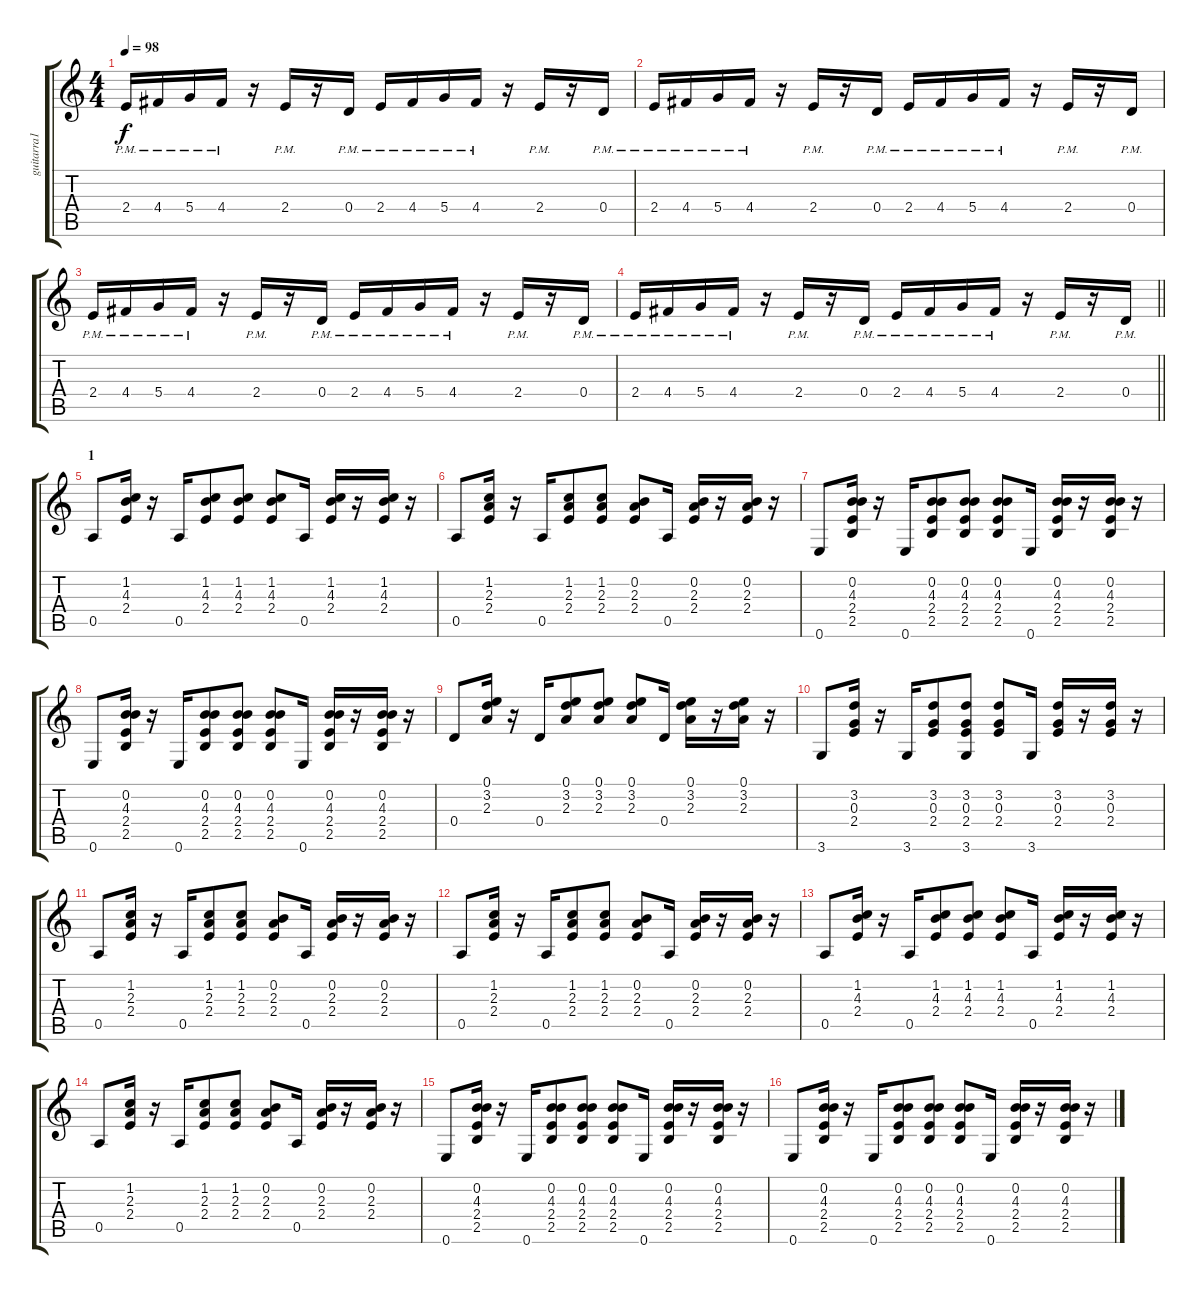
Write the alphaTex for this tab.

\track ("guitarra1" "guitarra1") {instrument acousticguitarsteel}
\staff {score tabs}
\tuning (E4 B3 G3 D3 A2 E2) {hide}
\ts (4 4)
\tempo 98
\clef g2
\ks c
2.4{pm}.16{dy f} 4.4{pm}.16 5.4{pm}.16 4.4{pm}.16 r.16 2.4{pm}.16 r.16 0.4{pm}.16 2.4{pm}.16 4.4{pm}.16 5.4{pm}.16 4.4{pm}.16 r.16 2.4{pm}.16 r.16 0.4{pm}.16 |
2.4{pm}.16 4.4{pm}.16 5.4{pm}.16 4.4{pm}.16 r.16 2.4{pm}.16 r.16 0.4{pm}.16 2.4{pm}.16 4.4{pm}.16 5.4{pm}.16 4.4{pm}.16 r.16 2.4{pm}.16 r.16 0.4{pm}.16 |
2.4{pm}.16 4.4{pm}.16 5.4{pm}.16 4.4{pm}.16 r.16 2.4{pm}.16 r.16 0.4{pm}.16 2.4{pm}.16 4.4{pm}.16 5.4{pm}.16 4.4{pm}.16 r.16 2.4{pm}.16 r.16 0.4{pm}.16 |
\barLineRight lightlight
2.4{pm}.16 4.4{pm}.16 5.4{pm}.16 4.4{pm}.16 r.16 2.4{pm}.16 r.16 0.4{pm}.16 2.4{pm}.16 4.4{pm}.16 5.4{pm}.16 4.4{pm}.16 r.16 2.4{pm}.16 r.16 0.4{pm}.16 |
\section ("" "1")
0.5.8 (1.2 4.3 2.4).16 r.16 0.5.16 (1.2 4.3 2.4).8 (1.2 4.3 2.4).8 (1.2 4.3 2.4).8 0.5.16 (1.2 4.3 2.4).16 r.16 (1.2 4.3 2.4).16 r.16 |
0.5.8 (1.2 2.3 2.4).16 r.16 0.5.16 (1.2 2.3 2.4).8 (1.2 2.3 2.4).8 (0.2 2.3 2.4).8 0.5.16 (0.2 2.3 2.4).16 r.16 (0.2 2.3 2.4).16 r.16 |
0.6.8 (0.2 4.3 2.4 2.5).16 r.16 0.6.16 (0.2 4.3 2.4 2.5).8 (0.2 4.3 2.4 2.5).8 (0.2 4.3 2.4 2.5).8 0.6.16 (0.2 4.3 2.4 2.5).16 r.16 (0.2 4.3 2.4 2.5).16 r.16 |
0.6.8 (0.2 4.3 2.4 2.5).16 r.16 0.6.16 (0.2 4.3 2.4 2.5).8 (0.2 4.3 2.4 2.5).8 (0.2 4.3 2.4 2.5).8 0.6.16 (0.2 4.3 2.4 2.5).16 r.16 (0.2 4.3 2.4 2.5).16 r.16 |
0.4.8 (0.1 3.2 2.3).16 r.16 0.4.16 (0.1 3.2 2.3).8 (0.1 3.2 2.3).8 (0.1 3.2 2.3).8 0.4.16 (0.1 3.2 2.3).16 r.16 (0.1 3.2 2.3).16 r.16 |
3.6.8 (3.2 0.3 2.4).16 r.16 3.6.16 (3.2 0.3 2.4).8 (3.2 0.3 2.4 3.6).8 (3.2 0.3 2.4).8 3.6.16 (3.2 0.3 2.4).16 r.16 (3.2 0.3 2.4).16 r.16 |
0.5.8 (1.2 2.3 2.4).16 r.16 0.5.16 (1.2 2.3 2.4).8 (1.2 2.3 2.4).8 (0.2 2.3 2.4).8 0.5.16 (0.2 2.3 2.4).16 r.16 (0.2 2.3 2.4).16 r.16 |
0.5.8 (1.2 2.3 2.4).16 r.16 0.5.16 (1.2 2.3 2.4).8 (1.2 2.3 2.4).8 (0.2 2.3 2.4).8 0.5.16 (0.2 2.3 2.4).16 r.16 (0.2 2.3 2.4).16 r.16 |
0.5.8 (1.2 4.3 2.4).16 r.16 0.5.16 (1.2 4.3 2.4).8 (1.2 4.3 2.4).8 (1.2 4.3 2.4).8 0.5.16 (1.2 4.3 2.4).16 r.16 (1.2 4.3 2.4).16 r.16 |
0.5.8 (1.2 2.3 2.4).16 r.16 0.5.16 (1.2 2.3 2.4).8 (1.2 2.3 2.4).8 (0.2 2.3 2.4).8 0.5.16 (0.2 2.3 2.4).16 r.16 (0.2 2.3 2.4).16 r.16 |
0.6.8 (0.2 4.3 2.4 2.5).16 r.16 0.6.16 (0.2 4.3 2.4 2.5).8 (0.2 4.3 2.4 2.5).8 (0.2 4.3 2.4 2.5).8 0.6.16 (0.2 4.3 2.4 2.5).16 r.16 (0.2 4.3 2.4 2.5).16 r.16 |
0.6.8 (0.2 4.3 2.4 2.5).16 r.16 0.6.16 (0.2 4.3 2.4 2.5).8 (0.2 4.3 2.4 2.5).8 (0.2 4.3 2.4 2.5).8 0.6.16 (0.2 4.3 2.4 2.5).16 r.16 (0.2 4.3 2.4 2.5).16 r.16
